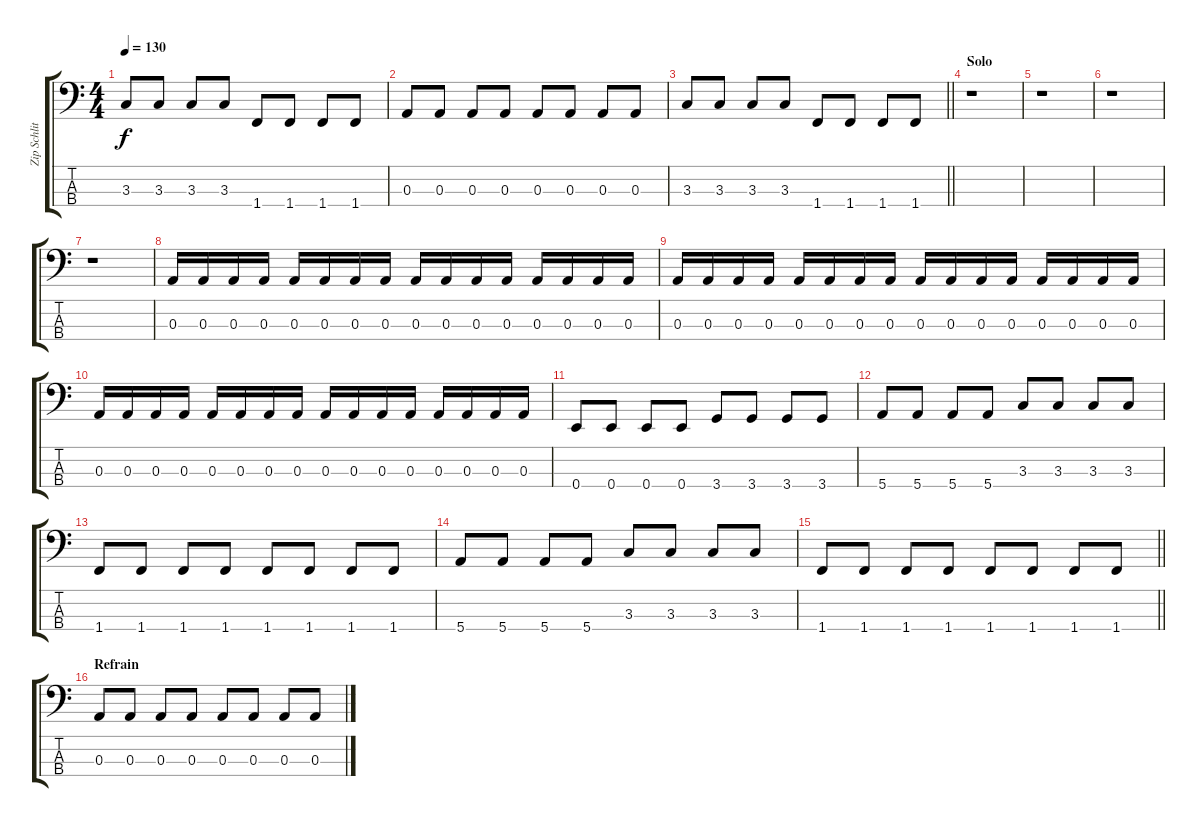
\track ("Zip Schlitzer" "Zip Schlit") {instrument electricbasspick}
\staff {score tabs}
\tuning (G2 D2 A1 E1) {hide}
\ts (4 4)
\tempo 130
\clef f4
\ks c
3.3.8{dy f} 3.3.8 3.3.8 3.3.8 1.4.8 1.4.8 1.4.8 1.4.8 |
0.3.8 0.3.8 0.3.8 0.3.8 0.3.8 0.3.8 0.3.8 0.3.8 |
\barLineRight lightlight
3.3.8 3.3.8 3.3.8 3.3.8 1.4.8 1.4.8 1.4.8 1.4.8 |
\section ("" "Solo")
r.1 |
r.1 |
r.1 |
r.1 |
0.3.16{volume 7} 0.3.16 0.3.16 0.3.16 0.3.16 0.3.16 0.3.16 0.3.16 0.3.16 0.3.16 0.3.16 0.3.16 0.3.16 0.3.16 0.3.16 0.3.16 |
0.3.16 0.3.16 0.3.16 0.3.16 0.3.16 0.3.16 0.3.16 0.3.16 0.3.16 0.3.16 0.3.16 0.3.16 0.3.16 0.3.16 0.3.16 0.3.16 |
0.3.16 0.3.16 0.3.16 0.3.16 0.3.16 0.3.16 0.3.16 0.3.16 0.3.16 0.3.16 0.3.16 0.3.16 0.3.16 0.3.16 0.3.16 0.3.16 |
0.4.8{volume 16} 0.4.8 0.4.8 0.4.8 3.4.8 3.4.8 3.4.8 3.4.8 |
5.4.8 5.4.8 5.4.8 5.4.8 3.3.8 3.3.8 3.3.8 3.3.8 |
1.4.8 1.4.8 1.4.8 1.4.8 1.4.8 1.4.8 1.4.8 1.4.8 |
5.4.8 5.4.8 5.4.8 5.4.8 3.3.8 3.3.8 3.3.8 3.3.8 |
\barLineRight lightlight
1.4.8 1.4.8 1.4.8 1.4.8 1.4.8 1.4.8 1.4.8 1.4.8 |
\section ("" "Refrain")
0.3.8 0.3.8 0.3.8 0.3.8 0.3.8 0.3.8 0.3.8 0.3.8
